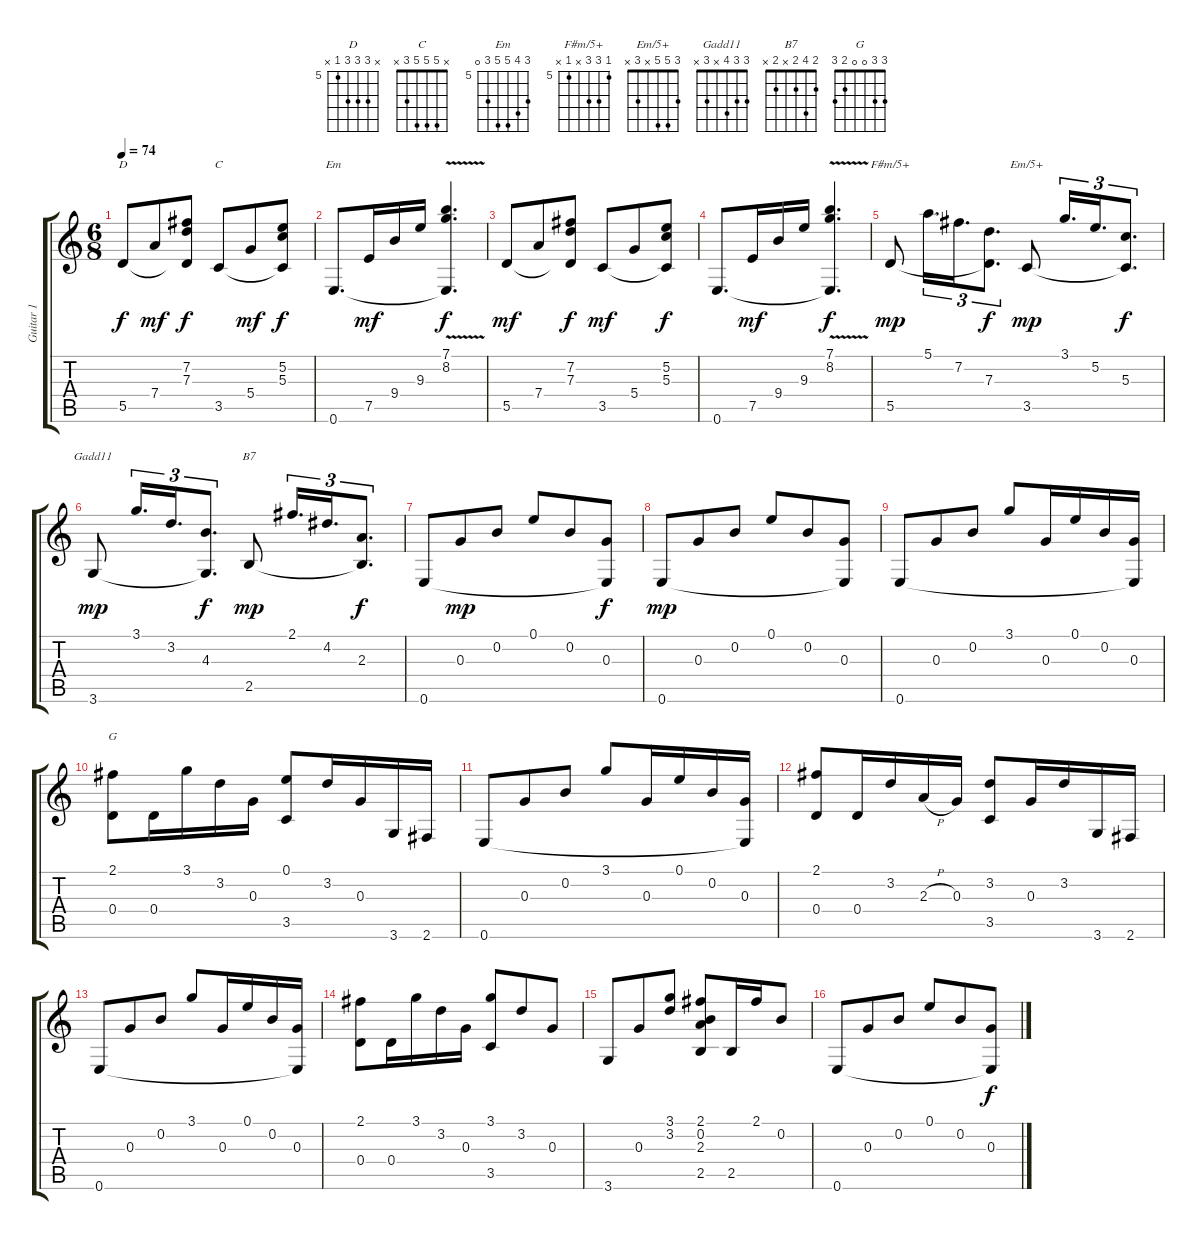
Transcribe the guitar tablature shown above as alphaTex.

\track ("Guitar 1" "Guitar 1") {instrument acousticguitarsteel}
\staff {score tabs}
\tuning (E4 B3 G3 D3 A2 E2) {hide}
\chord ("D" x 7 7 7 5 x) {firstfret 5}
\chord ("C" x 5 5 5 3 x)
\chord ("Em" 7 8 9 9 7 0) {firstfret 5}
\chord ("F#m/5+" 5 7 7 x 5 x) {firstfret 5}
\chord ("Em/5+" 3 5 5 x 3 x)
\chord ("Gadd11" 3 3 4 x 3 x)
\chord ("B7" 2 4 2 x 2 x)
\chord ("G" 3 3 0 0 2 3)
\ts (6 8)
\tempo 74
\clef g2
\ks c
5.5.8{ch "D" dy f} 7.4.8{dy mf} (7.2 7.3 5.5{t}).8{dy f} 3.5.8{ch "C"} 5.4.8{dy mf} (5.2 5.3 3.5{t}).8{dy f} |
0.6.8{d ch "Em"} 7.5.16{dy mf} 9.4.16 9.3.16 (7.1{v} 8.2{v} 0.6{v t}).4{d dy f} |
5.5.8{dy mf} 7.4.8 (7.2 7.3 5.5{t}).8{dy f} 3.5.8{dy mf} 5.4.8 (5.2 5.3 3.5{t}).8{dy f} |
0.6.8{d} 7.5.16{dy mf} 9.4.16 9.3.16 (7.1{v} 8.2{v} 0.6{v t}).4{d dy f} |
5.5.8{ch "F#m/5+" dy mp} 5.1.16{d tu (3 2)} 7.2.16{d tu (3 2)} (7.3 5.5{t}).8{d tu (3 2) dy f} 3.5.8{ch "Em/5+" dy mp} 3.1.16{d tu (3 2)} 5.2.16{d tu (3 2)} (5.3 3.5{t}).8{d tu (3 2) dy f} |
3.6.8{ch "Gadd11" dy mp} 3.1.16{d tu (3 2)} 3.2.16{d tu (3 2)} (4.3 3.6{t}).8{d tu (3 2) dy f} 2.5.8{ch "B7" dy mp} 2.1.16{d tu (3 2)} 4.2.16{d tu (3 2)} (2.3 2.5{t}).8{d tu (3 2) dy f} |
0.6.8 0.3.8{dy mp} 0.2.8 0.1.8 0.2.8 (0.3 0.6{t}).8{dy f} |
0.6.8{dy mp} 0.3.8 0.2.8 0.1.8 0.2.8 (0.3 0.6{t}).8 |
0.6.8 0.3.8 0.2.8 3.1.8 0.3.16 0.1.16 0.2.16 (0.3 0.6{t}).16 |
(2.1 0.4).8{ch "G"} 0.4.16 3.1.16 3.2.16 0.3.16 (0.1 3.5).8 3.2.16 0.3.16 3.6.16 2.6.16 |
0.6.8 0.3.8 0.2.8 3.1.8 0.3.16 0.1.16 0.2.16 (0.3 0.6{t}).16 |
(2.1 0.4).8 0.4.16 3.2.16 2.3{h}.16 0.3.16 (3.2 3.5).8 0.3.16 3.2.16 3.6.16 2.6.16 |
0.6.8 0.3.8 0.2.8 3.1.8 0.3.16 0.1.16 0.2.16 (0.3 0.6{t}).16 |
(2.1 0.4).8 0.4.16 3.1.16 3.2.16 0.3.16 (3.1 3.5).8 3.2.8 0.3.8 |
3.6.8 0.3.8 (3.1 3.2).8 (2.1 0.2 2.3 2.5).8 2.5.16 2.1.16 0.2.8 |
0.6.8 0.3.8 0.2.8 0.1.8 0.2.8 (0.3 0.6{t}).8{dy f}
